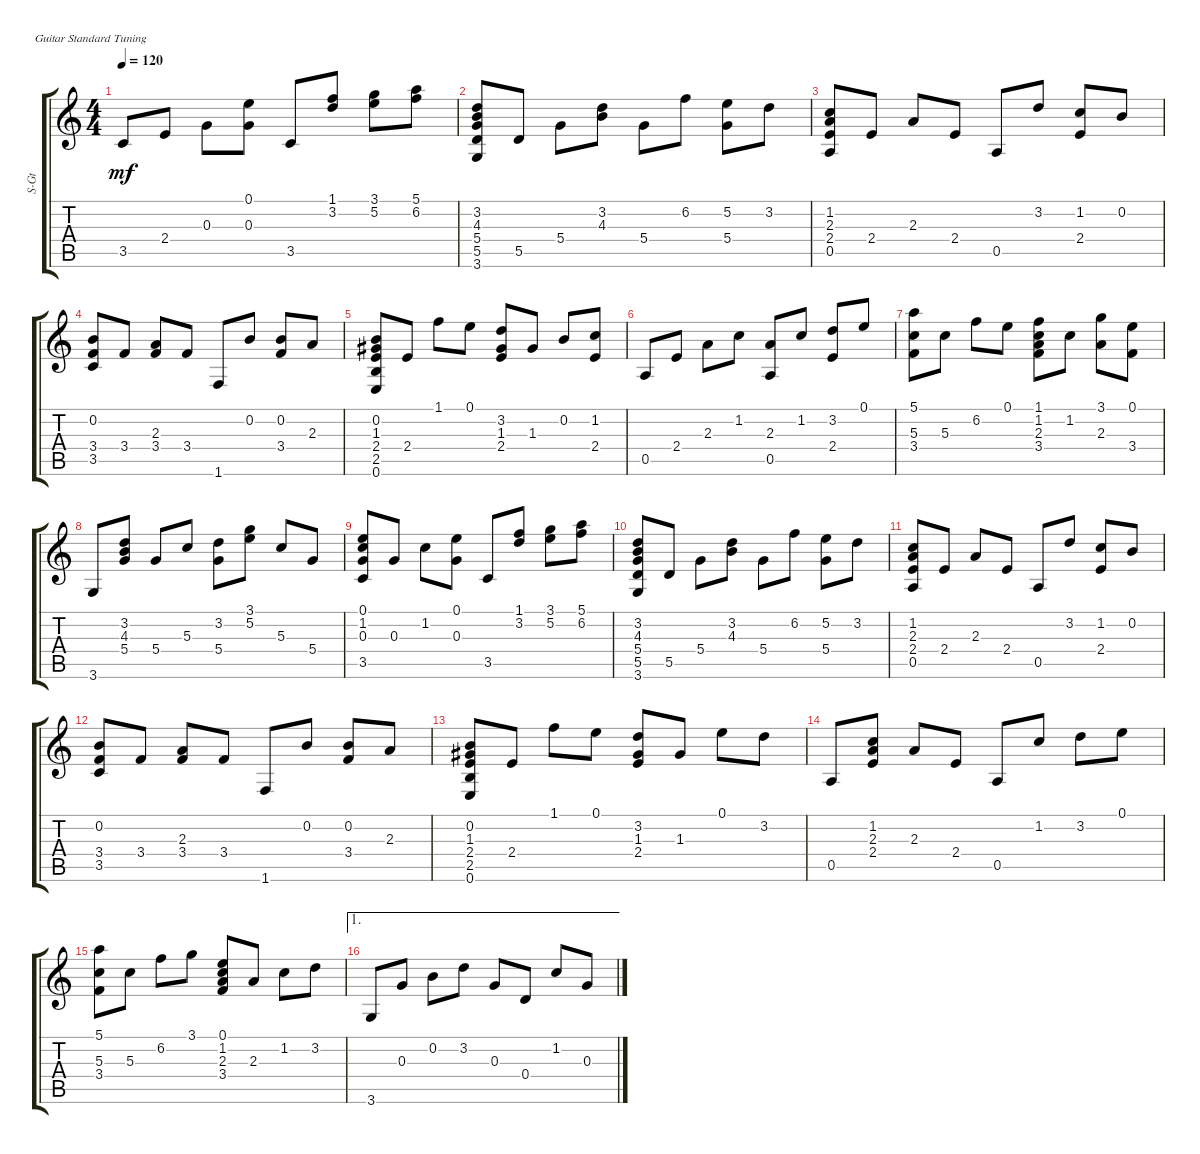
\defaultSystemsLayout 4
\bracketExtendMode groupsimilarinstruments
\otherSystemsTrackNameOrientation horizontal
\track ("Steel Guitar" "S-Gt") {instrument acousticguitarsteel}
\staff {score tabs}
\tuning (E4 B3 G3 D3 A2 E2)
\ts (4 4)
\tempo 120
\clef g2
\ks c
3.5.8{dy mf beam Up} 2.4.8{beam Up} 0.3.8{beam Down} (0.3 0.1).8{beam Down} 3.5.8{beam Up} (1.1 3.2).8{beam Up} (3.1 5.2).8{beam Down} (5.1 6.2).8{beam Down} |
(3.2 4.3 5.4 5.5 3.6).8{beam Up} 5.5.8{beam Up} 5.4.8{beam Down} (4.3 3.2).8{beam Down} 5.4.8{beam Down} 6.2.8{beam Down} (5.2 5.4).8{beam Down} 3.2.8{beam Down} |
(1.2 2.3 2.4 0.5).8{beam Up} 2.4.8{beam Up} 2.3.8{beam Up} 2.4.8{beam Up} 0.5.8{beam Up} 3.2.8{beam Up} (1.2 2.4).8{beam Up} 0.2.8{beam Up} |
(0.2 3.4 3.5).8{beam Up} 3.4.8{beam Up} (2.3 3.4).8{beam Up} 3.4.8{beam Up} 1.6.8{beam Up} 0.2.8{beam Up} (0.2 3.4).8{beam Up} 2.3.8{beam Up} |
(0.2 1.3{acc #} 2.4 2.5 0.6).8{beam Up} 2.4.8{beam Up} 1.1.8{beam Down} 0.1.8{beam Down} (3.2 1.3{acc #} 2.4).8{beam Up} 1.3{acc #}.8{beam Up} 0.2.8{beam Up} (1.2 2.4).8{beam Up} |
0.5.8{beam Up} 2.4.8{beam Up} 2.3.8{beam Down} 1.2.8{beam Down} (2.3 0.5).8{beam Up} 1.2.8{beam Up} (3.2 2.4).8{beam Up} 0.1.8{beam Up} |
(5.1 5.3 3.4).8{beam Down} 5.3.8{beam Down} 6.2.8{beam Down} 0.1.8{beam Down} (1.1 1.2 2.3 3.4).8{beam Down} 1.2.8{beam Down} (3.1 2.3).8{beam Down} (0.1 3.4).8{beam Down} |
3.6.8{beam Up} (3.2 4.3 5.4).8{beam Up} 5.4.8{beam Up} 5.3.8{beam Up} (3.2 5.4).8{beam Down} (3.1 5.2).8{beam Down} 5.3.8{beam Up} 5.4.8{beam Up} |
(0.1 1.2 0.3 3.5).8{beam Up} 0.3.8{beam Up} 1.2.8{beam Down} (0.1 0.3).8{beam Down} 3.5.8{beam Up} (1.1 3.2).8{beam Up} (3.1 5.2).8{beam Down} (5.1 6.2).8{beam Down} |
(3.2 4.3 5.4 5.5 3.6).8{beam Up} 5.5.8{beam Up} 5.4.8{beam Down} (4.3 3.2).8{beam Down} 5.4.8{beam Down} 6.2.8{beam Down} (5.2 5.4).8{beam Down} 3.2.8{beam Down} |
(1.2 2.3 2.4 0.5).8{beam Up} 2.4.8{beam Up} 2.3.8{beam Up} 2.4.8{beam Up} 0.5.8{beam Up} 3.2.8{beam Up} (1.2 2.4).8{beam Up} 0.2.8{beam Up} |
(3.5 0.2 3.4).8{beam Up} 3.4.8{beam Up} (2.3 3.4).8{beam Up} 3.4.8{beam Up} 1.6.8{beam Up} 0.2.8{beam Up} (0.2 3.4).8{beam Up} 2.3.8{beam Up} |
(0.2 1.3{acc #} 2.4 2.5 0.6).8{beam Up} 2.4.8{beam Up} 1.1.8{beam Down} 0.1.8{beam Down} (3.2 1.3{acc #} 2.4).8{beam Up} 1.3{acc #}.8{beam Up} 0.1.8{beam Down} 3.2.8{beam Down} |
0.5.8{beam Up} (2.4 2.3 1.2).8{beam Up} 2.3.8{beam Up} 2.4.8{beam Up} 0.5.8{beam Up} 1.2.8{beam Up} 3.2.8{beam Down} 0.1.8{beam Down} |
(5.1 5.3 3.4).8{beam Down} 5.3.8{beam Down} 6.2.8{beam Down} 3.1.8{beam Down} (0.1 1.2 2.3 3.4).8{beam Up} 2.3.8{beam Up} 1.2.8{beam Down} 3.2.8{beam Down} |
\ae 1
3.6.8{beam Up} 0.3.8{beam Up} 0.2.8{beam Down} 3.2.8{beam Down} 0.3.8{beam Up} 0.4.8{beam Up} 1.2.8{beam Up} 0.3.8{beam Up}
